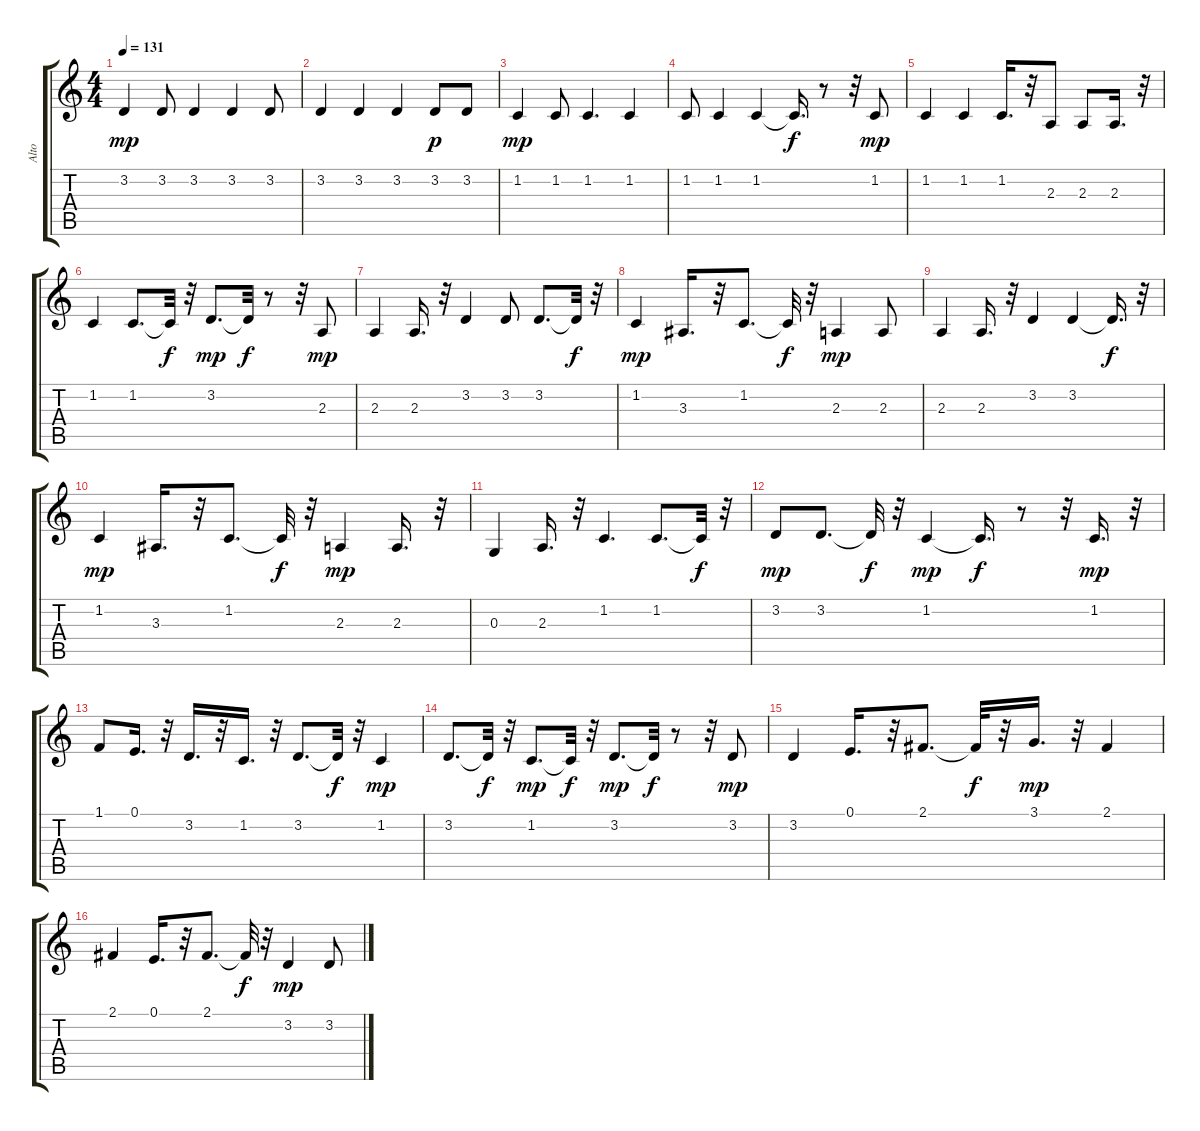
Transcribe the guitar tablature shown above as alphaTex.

\track ("Alto" "Alto") {instrument oboe}
\staff {score tabs}
\tuning (E4 B3 G3 D3 A2 E2) {hide}
\ts (4 4)
\tempo 131
\clef g2
\ks c
3.2.4{dy mp} 3.2.8 3.2.4 3.2.4 3.2.8 |
3.2.4 3.2.4 3.2.4 3.2.8{dy p} 3.2.8 |
1.2.4{dy mp} 1.2.8 1.2.4{d} 1.2.4 |
1.2.8 1.2.4 1.2.4 1.2{t}.16{d dy f} r.8 r.32 1.2.8{dy mp} |
1.2.4 1.2.4 1.2.16{d} r.32 2.3.8 2.3.8 2.3.16{d} r.32 |
1.2.4 1.2.8{d} 1.2{t}.32{dy f} r.32 3.2.8{d dy mp} 3.2{t}.32{dy f} r.8 r.32 2.3.8{dy mp} |
2.3.4 2.3.16{d} r.32 3.2.4 3.2.8 3.2.8{d} 3.2{t}.32{dy f} r.32 |
1.2.4{dy mp} 3.3.16{d} r.32 1.2.8{d} 1.2{t}.32{dy f} r.32 2.3.4{dy mp} 2.3.8 |
2.3.4 2.3.16{d} r.32 3.2.4 3.2.4 3.2{t}.16{d dy f} r.32 |
1.2.4{dy mp} 3.3.16{d} r.32 1.2.8{d} 1.2{t}.32{dy f} r.32 2.3.4{dy mp} 2.3.16{d} r.32 |
0.3.4 2.3.16{d} r.32 1.2.4{d} 1.2.8{d} 1.2{t}.32{dy f} r.32 |
3.2.8{dy mp} 3.2.8{d} 3.2{t}.32{dy f} r.32 1.2.4{dy mp} 1.2{t}.16{d dy f} r.8 r.32 1.2.16{d dy mp} r.32 |
1.1.8 0.1.16{d} r.32 3.2.16{d} r.32 1.2.16{d} r.32 3.2.8{d} 3.2{t}.32{dy f} r.32 1.2.4{dy mp} |
3.2.8{d} 3.2{t}.32{dy f} r.32 1.2.8{d dy mp} 1.2{t}.32{dy f} r.32 3.2.8{d dy mp} 3.2{t}.32{dy f} r.8 r.32 3.2.8{dy mp} |
3.2.4 0.1.16{d} r.32 2.1.8{d} 2.1{t}.32{dy f} r.32 3.1.16{d dy mp} r.32 2.1.4 |
2.1.4 0.1.16{d} r.32 2.1.8{d} 2.1{t}.32{dy f} r.32 3.2.4{dy mp} 3.2.8
